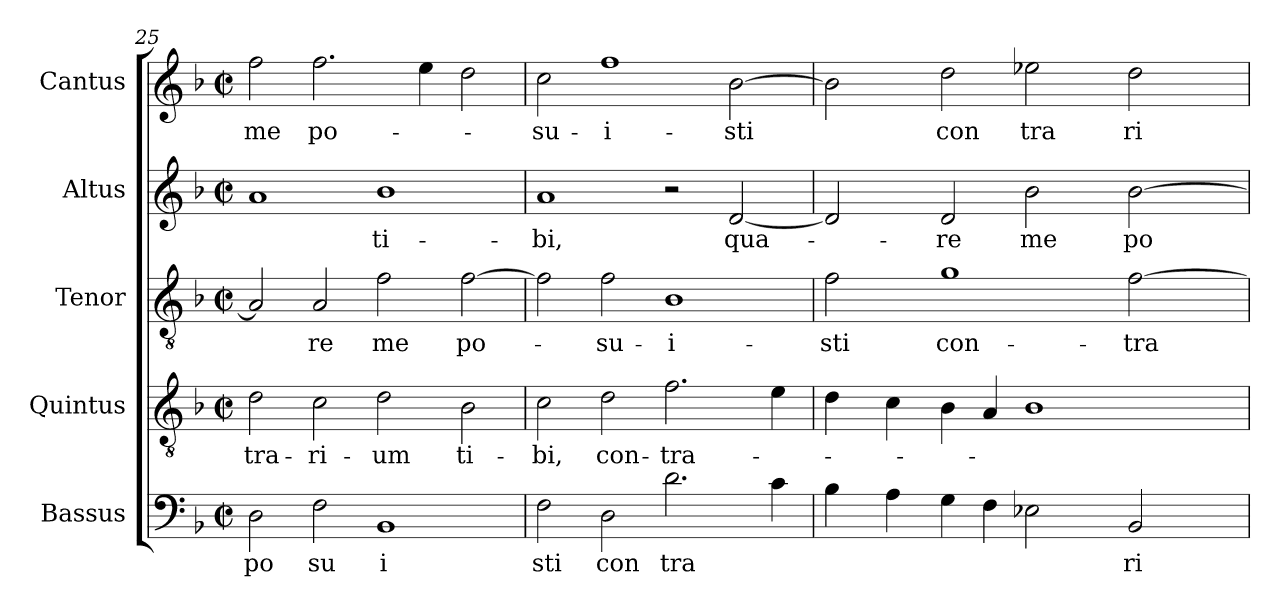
**kern	**text	**kern	**text	**kern	**text	**kern	**text	**kern	**text
*part5	*part5	*part4	*part4	*part3	*part3	*part2	*part2	*part1	*part1
*staff5	*staff5	*staff4	*staff4	*staff3	*staff3	*staff2	*staff2	*staff1	*staff1
*I"Bassus	*	*I"Quintus	*	*I"Tenor	*	*I"Altus	*	*I"Cantus	*
*clefF4	*	*clefGv2	*	*clefGv2	*	*clefG2	*	*clefG2	*
*k[b-]	*	*k[b-]	*	*k[b-]	*	*k[b-]	*	*k[b-]	*
*F:	*	*F:	*	*F:	*	*F:	*	*F:	*
*M2/2	*	*M2/2	*	*M2/2	*	*M2/2	*	*M2/2	*
*met(c|)	*	*met(c|)	*	*met(c|)	*	*met(c|)	*	*met(c|)	*
=25	=25	=25	=25	=25	=25	=25	=25	=25	=25
!	!LO:LY:b:cj	!	!LO:LY:b:cj	!	!	!	!	!	!LO:LY:b:cj
2D\	po	2d\	-tra-	2A/]	.	1a	.	2ff\	me
!	!LO:LY:b:cj	!	!LO:LY:b:cj	!	!LO:LY:b:cj	!	!	!	!LO:LY:b:cj
2F\	su	2c\	-ri-	2A/	-re	.	.	2.ff\	po-
!	!LO:LY:b:cj	!	!LO:LY:b:cj	!	!LO:LY:b:cj	!	!LO:LY:b:cj	!	!
1BB-	i	2d\	-um	2f\	me	1b-	ti-	.	.
.	.	.	.	.	.	.	.	4ee\	.
!	!	!	!LO:LY:b:cj	!	!LO:LY:b:cj	!	!	!	!
.	.	2B-\	ti-	[>2f\	po-	.	.	2dd\	.
=26	=26	=26	=26	=26	=26	=26	=26	=26	=26
!	!LO:LY:b:cj	!	!LO:LY:b:cj	!	!	!	!LO:LY:b:cj	!	!LO:LY:b:cj
2F\	sti	2c\	-bi,	2f\]	.	1a	-bi,	2cc\	-su-
!	!LO:LY:b:cj	!	!LO:LY:b:cj	!	!LO:LY:b:cj	!	!	!	!LO:LY:b:cj
2D\	con	2d\	con-	2f\	-su-	.	.	1ff	-i-
!	!LO:LY:b	!	!LO:LY:b	!	!LO:LY:b:cj	!	!	!	!
2.d\	tra	2.f\	-tra-	1B-	-i-	2r	.	.	.
!	!	!	!	!	!	!	!LO:LY:b	!	!LO:LY:b:cj
.	.	.	.	.	.	[>2d/	qua-	[>2b-\	-sti
4c\	.	4e\	.	.	.	.	.	.	.
!!LO:LB:g=z
=27	=27	=27	=27	=27	=27	=27	=27	=27	=27
!	!	!	!	!	!LO:LY:b:cj	!	!	!	!
*^	*	*^	*	*	*	*^	*	*	*
4B-\	16..ryy	.	4d\	4ryy	.	2f\	-sti	2d/]	16.ryy	.	2b-\]	.
.	.	.	.	.	.	.	.	.	1ryy	.	.	.
.	1ryy	.	.	.	.	.	.	.	.	.	.	.
4A\	.	.	4c\	16.ryy	.	.	.	.	.	.	.	.
.	.	.	.	1ryy	.	.	.	.	.	.	.	.
!	!	!	!	!	!	!	!LO:LY:b:cj	!	!	!LO:LY:b:cj	!	!LO:LY:b:cj
4G\	.	.	4B-\	.	.	1g	con-	2d/	.	-re	2dd\	con
4F\	.	.	4A/	.	.	.	.	.	.	.	.	.
!	!	!	!	!	!	!	!	!	!	!LO:LY:b:cj	!	!LO:LY:b:cj
2E-X\	.	.	1B-	.	.	.	.	2b-\	.	me	2ee-X\	tra
.	.	.	.	.	.	.	.	.	2ryy	.	.	.
.	2ryy	.	.	.	.	.	.	.	.	.	.	.
.	.	.	.	2ryy	.	.	.	.	.	.	.	.
!	!	!LO:LY:b:cj	!	!	!	!	!LO:LY:b	!	!	!LO:LY:b:cj	!	!LO:LY:b:cj
2BB-/	.	ri-	.	.	.	[>2f\	-tra-	[>2b-\	.	po	2dd\	ri
.	.	.	.	.	.	.	.	.	4ryy	.	.	.
.	4ryy	.	.	.	.	.	.	.	.	.	.	.
.	.	.	.	8ryy	.	.	.	.	8ryy	.	.	.
.	8ryy	.	.	.	.	.	.	.	.	.	.	.
.	.	.	.	32ryy	.	.	.	.	32ryy	.	.	.
.	64ryy	.	.	.	.	.	.	.	.	.	.	.
*v	*v	*	*	*	*	*	*	*v	*v	*	*	*
*	*	*v	*v	*	*	*	*	*	*	*
=	=	=	=	=	=	=	=	=	=
*-	*-	*-	*-	*-	*-	*-	*-	*-	*-
